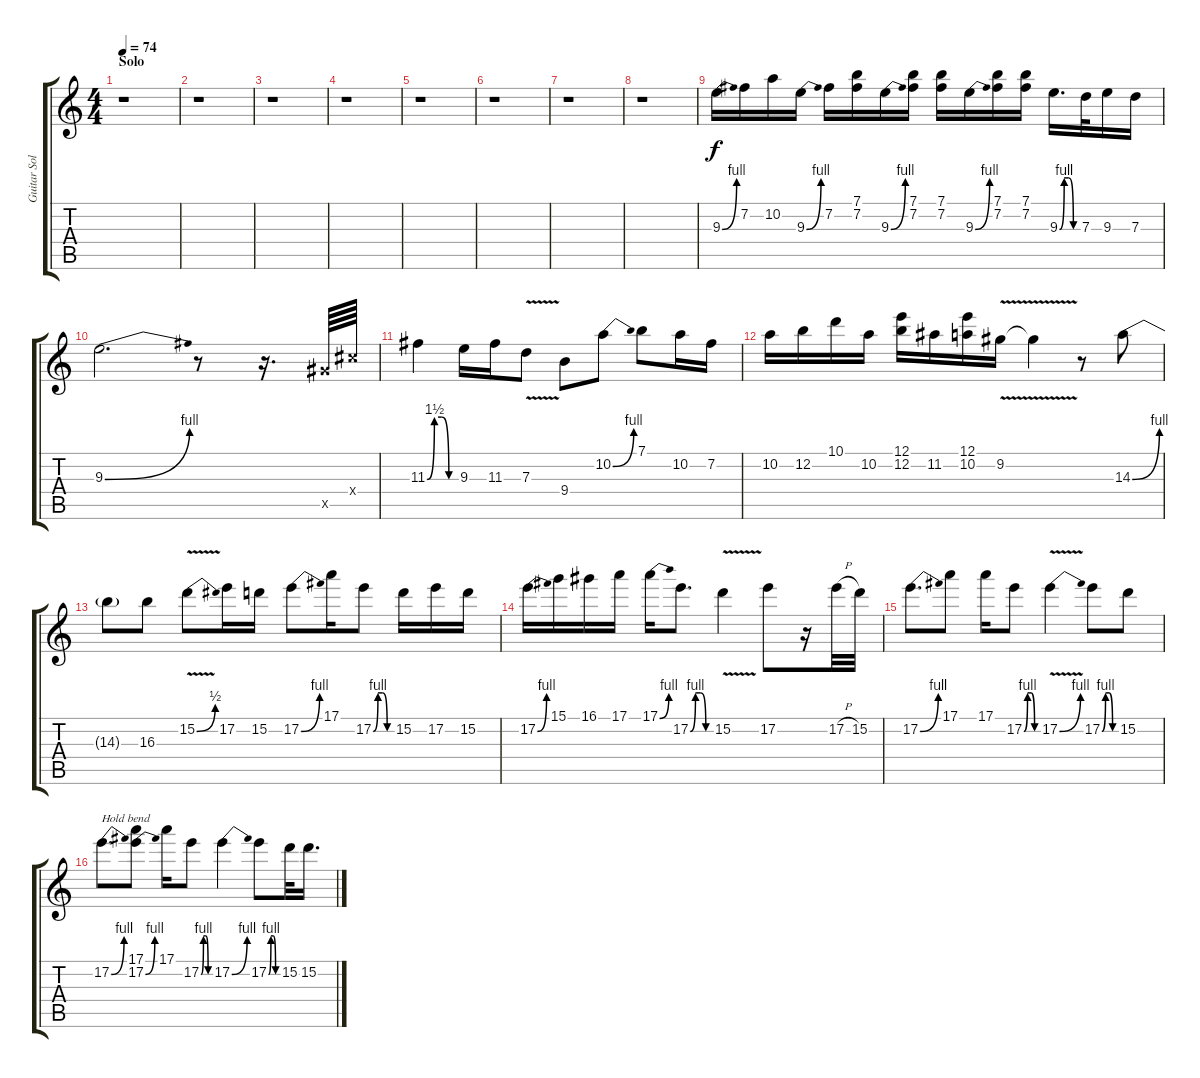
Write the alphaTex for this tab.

\track ("Guitar Solo 2 (Walsh-8)" "Guitar Sol") {instrument distortionguitar}
\staff {score tabs}
\tuning (E4 B3 G3 D3 A2 E2) {hide}
\ts (4 4)
\section ("" "Solo")
\tempo 74
\clef g2
\ks c
r.1{dy f} |
r.1 |
r.1 |
r.1 |
r.1 |
r.1 |
r.1 |
r.1 |
9.3{be (bend 0 0 60 4)}.16 7.2.16 10.2.16 9.3{be (bend 0 0 60 4)}.16 7.2.16 (7.1 7.2).16 9.3{be (bend 0 0 60 4)}.16 (7.1 7.2).16 (7.1 7.2).16 9.3{be (bend 0 0 60 4)}.16 (7.1 7.2).16 (7.1 7.2).16 9.3{be (custom 0 0 15 4 30 4 45 0 60 0)}.16{d} 7.3.32 9.3.16 7.3.16 |
9.3{be (bend 0 0 60 4)}.2{d} r.8 r.16{d} 11.5{x}.64 11.4{x}.64 |
11.3{be (custom 0 0 15 6 30 6 45 0 60 0)}.4 9.3.16 11.3.16 7.3{v}.8 9.4.8 10.2{be (bend 0 0 60 4)}.8 7.1.8 10.2.16 7.2.16 |
10.2.16 12.2.16 10.1.16 10.2.16 (12.1 12.2).16 11.2.16 (12.1 10.2).16 9.2{v}.16 9.2{t}.4 r.8 14.3{be (bend 0 0 60 4)}.8 |
14.3{t}.8 16.3.8 15.2{be (bend 0 0 60 2) v}.8 17.2.16 15.2.16 17.2{be (bend 0 0 60 4)}.8 17.1.16 17.2{be (custom 0 0 15 4 30 4 45 0 60 0)}.8 15.2.16 17.2.16 15.2.16 |
17.2{be (bend 0 0 60 4)}.16 15.1.16 16.1.16 17.1.16 17.1{be (bend 0 0 60 4)}.16 17.2{be (custom 0 0 15 4 30 4 45 0 60 0)}.8{d} 15.2{v}.4 17.2.8 r.16 17.2{h}.32 15.2.32 |
17.2{be (bend 0 0 60 4)}.8{d} 17.1.8 17.1.16 17.2{be (custom 0 0 15 4 30 4 45 0 60 0)}.8 17.2{be (bend 0 0 60 4) v}.4 17.2{be (custom 0 0 15 4 30 4 45 0 60 0)}.8 15.2.8 |
17.2{be (bend 0 0 60 4)}.8{d txt "Hold bend"} (17.1 17.2{be (bend 0 0 60 4)}).8 17.1.16 17.2{be (custom 0 0 15 4 30 4 45 0 60 0)}.8 17.2{be (bend 0 0 60 4)}.4 17.2{be (custom 0 0 15 4 30 4 45 0 60 0)}.8 15.2.32 15.2.16{d}
